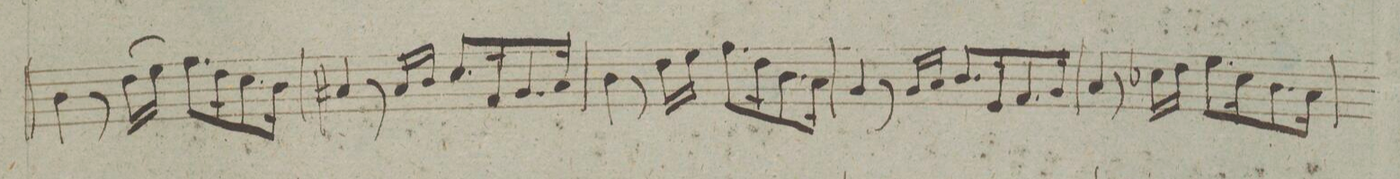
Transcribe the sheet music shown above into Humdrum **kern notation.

**kern	**dynam
*I"Fagotti	*
*clefF4	*
*k[]	*
*met(c|)	*
*M2/2	*
4D\	.
8r	.
(16F\LL	.
16G\JJ	.
8.A\L)	.
16F\K	.
8.E\	.
16D\Jk	.
=51	=51
4C#X/	.
8r	.
16C#/LL	.
16D/JJ	.
8.E/L	.
16AA/K	.
8.BB/	.
16C#/Jk	.
=52	=52
4D\	.
8r	.
16F\LL	.
16G\JJ	.
8.A\L	.
16F\K	.
8.D\	.
16C\Jk	.
=53	=53
4BB/	.
8r	.
16BBLL	.
16C/JJ	.
8.D/L	.
16GG/K	.
8.AA/	.
16BB/Jk	.
=54	=54
4C/	.
8r	.
16E-XLL	.
16F\JJ	.
8.G\L	.
16E-\K	.
8.D\	.
16C\Jk	.
=55	=55
*-	*-
